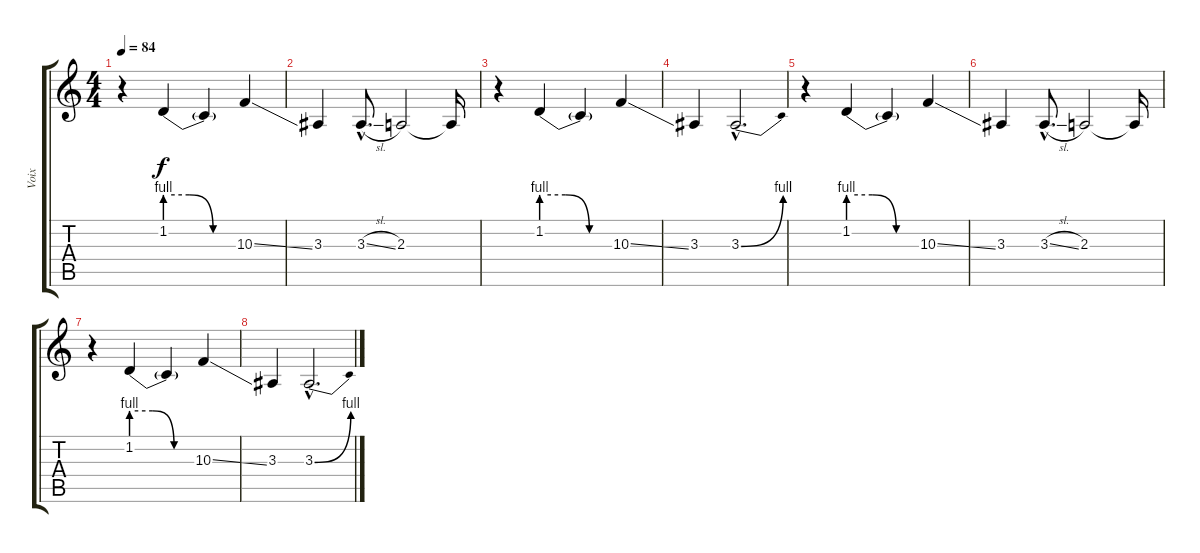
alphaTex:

\track ("Voix" "Voix") {instrument flute}
\staff {score tabs}
\tuning (E4 B3 G3 D3 A2 E2) {hide}
\ts (4 4)
\tempo 84
\clef g2
\ks c
r.4{dy f} 1.2{be (custom 0 4 20 4 40 0 60 0)}.4 1.2{t}.4 10.3{ss}.4 |
3.3.4 3.3{sl hac}.8{d} 2.3.2 2.3{t}.16 |
r.4 1.2{be (custom 0 4 20 4 40 0 60 0)}.4 1.2{t}.4 10.3{ss}.4 |
3.3.4 3.3{be (bend 0 0 60 4) hac}.2{d} |
r.4 1.2{be (custom 0 4 20 4 40 0 60 0)}.4 1.2{t}.4 10.3{ss}.4 |
3.3.4 3.3{sl hac}.8{d} 2.3.2 2.3{t}.16 |
r.4 1.2{be (custom 0 4 20 4 40 0 60 0)}.4 1.2{t}.4 10.3{ss}.4 |
3.3.4 3.3{be (bend 0 0 60 4) hac}.2{d}
